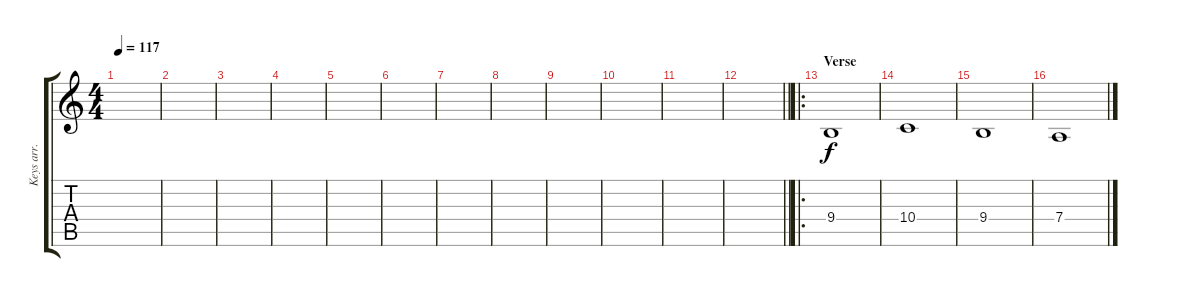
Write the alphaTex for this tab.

\track ("Keys arr. for guitar" "Keys arr. ") {instrument lead2sawtooth}
\staff {score tabs}
\tuning (E4 B3 G3 D3 A2 E2) {hide}
\ts (4 4)
\tempo 117
\clef g2
\ks c
|
|
|
|
|
|
|
|
|
|
|
\barLineRight lightlight
|
\ro
\section ("" "Verse")
9.4.1 |
10.4.1 |
9.4.1 |
7.4.1
